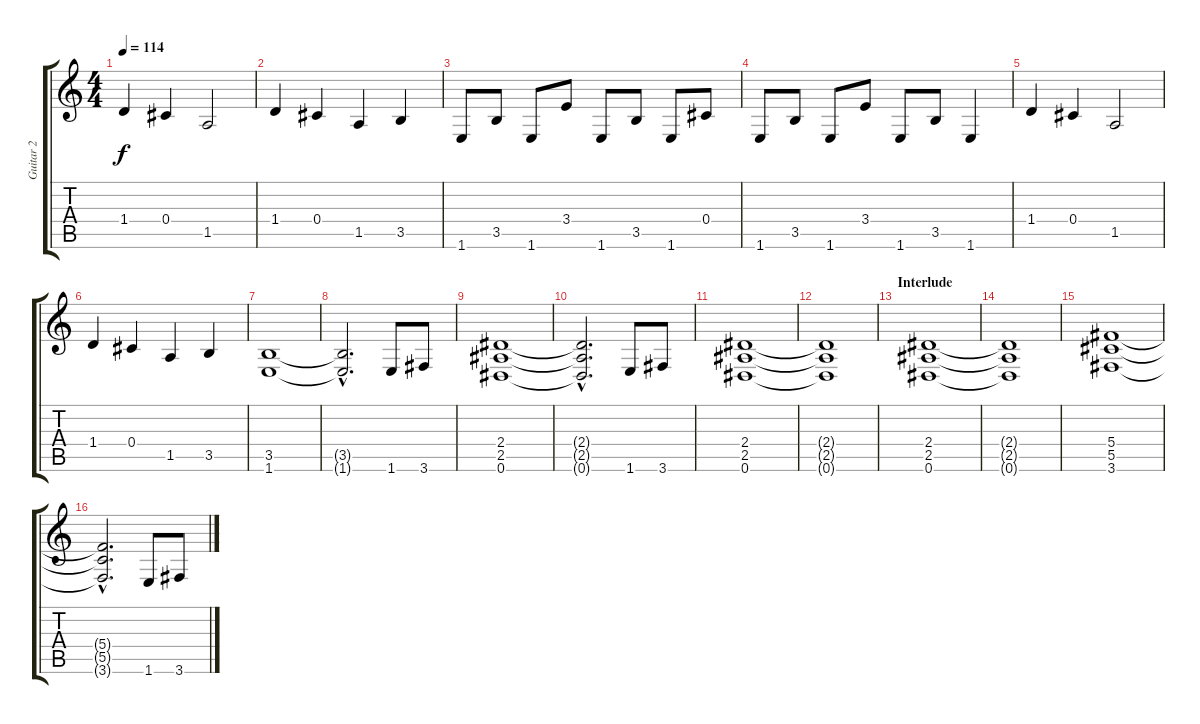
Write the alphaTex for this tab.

\track ("Guitar 2" "Guitar 2") {instrument acousticguitarnylon}
\staff {score tabs}
\tuning (Eb4 Bb3 Gb3 Db3 Ab2 Eb2) {hide}
\ts (4 4)
\tempo 114
\clef g2
\ks c
1.4.4{dy f} 0.4.4 1.5.2 |
1.4.4 0.4.4 1.5.4 3.5.4 |
1.6.8 3.5.8 1.6.8 3.4.8 1.6.8 3.5.8 1.6.8 0.4.8 |
1.6.8 3.5.8 1.6.8 3.4.8 1.6.8 3.5.8 1.6.4 |
1.4.4 0.4.4 1.5.2 |
1.4.4 0.4.4 1.5.4 3.5.4 |
(3.5 1.6).1 |
(3.5{hac t} 1.6{hac t}).2{d} 1.6.8 3.6.8 |
(2.4 2.5 0.6).1 |
(2.4{hac t} 2.5{hac t} 0.6{hac t}).2{d} 1.6.8 3.6.8 |
(2.4 2.5 0.6).1 |
(2.4{t} 2.5{t} 0.6{t}).1 |
\section ("" "Interlude")
(2.4 2.5 0.6).1 |
(2.4{t} 2.5{t} 0.6{t}).1 |
(5.4 5.5 3.6).1 |
(5.4{hac t} 5.5{hac t} 3.6{hac t}).2{d} 1.6.8 3.6.8
